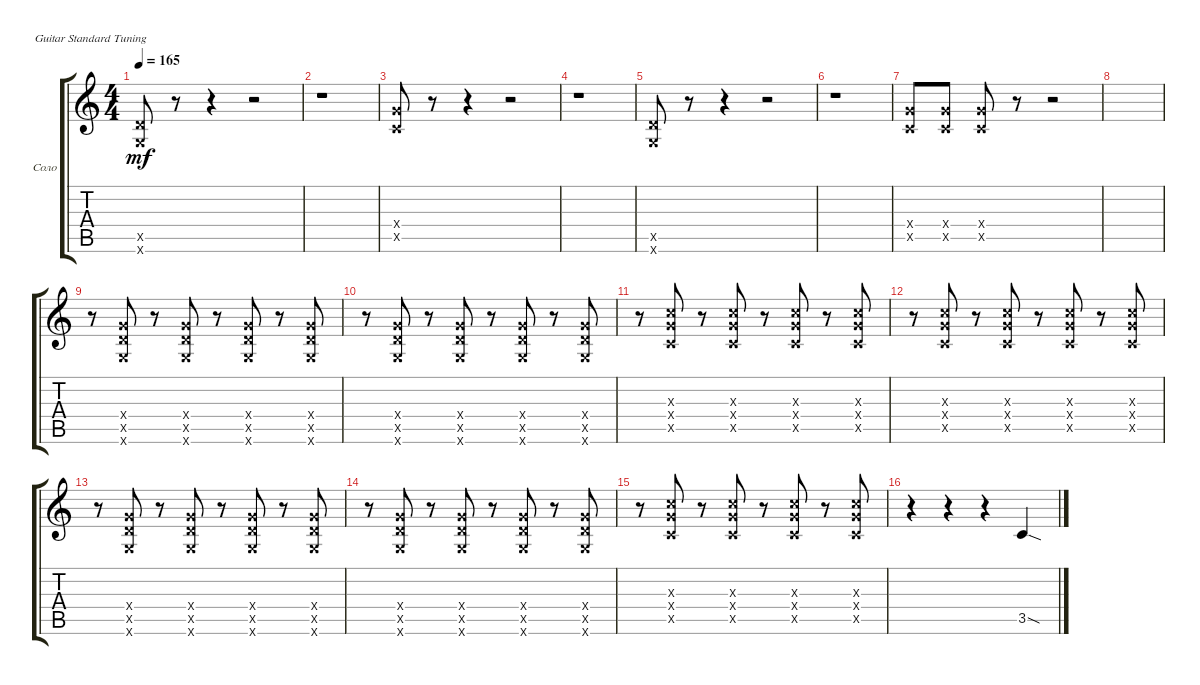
\defaultSystemsLayout 4
\bracketExtendMode groupsimilarinstruments
\firstSystemTrackNameOrientation horizontal
\otherSystemsTrackNameOrientation horizontal
\track ("Электрическая гитара (Соло)" "Соло") {instrument overdrivenguitar}
\staff {score tabs}
\tuning (E4 B3 G3 D3 A2 E2)
\ts (4 4)
\tempo 165
\clef g2
\ks c
(3.6{x} 5.5{x}).8{dy mf instrument overdrivenguitar} r.8 r.4 r.2 |
r.1 |
(3.5{x} 5.4{x}).8 r.8 r.4 r.2 |
r.1 |
(3.6{x} 5.5{x}).8 r.8 r.4 r.2 |
r.1 |
(3.5{x} 5.4{x}).8 (3.5{x} 5.4{x}).8 (3.5{x} 5.4{x}).8 r.8 r.2 |
|
\scale
0.333333 r.8 (3.6{x} 5.5{x} 5.4{x}).8 r.8 (3.6{x} 5.5{x} 5.4{x}).8 r.8 (3.6{x} 5.5{x} 5.4{x}).8 r.8 (3.6{x} 5.5{x} 5.4{x}).8 |
\scale
0.333333 r.8 (3.6{x} 5.5{x} 5.4{x}).8 r.8 (3.6{x} 5.5{x} 5.4{x}).8 r.8 (3.6{x} 5.5{x} 5.4{x}).8 r.8 (3.6{x} 5.5{x} 5.4{x}).8 |
\scale
0.333333 r.8 (3.5{x} 5.4{x} 5.3{x}).8 r.8 (3.5{x} 5.4{x} 5.3{x}).8 r.8 (3.5{x} 5.4{x} 5.3{x}).8 r.8 (3.5{x} 5.4{x} 5.3{x}).8 |
\scale
0.333333 r.8 (3.5{x} 5.4{x} 5.3{x}).8 r.8 (3.5{x} 5.4{x} 5.3{x}).8 r.8 (3.5{x} 5.4{x} 5.3{x}).8 r.8 (3.5{x} 5.4{x} 5.3{x}).8 |
\scale
0.333333 r.8 (3.6{x} 5.5{x} 5.4{x}).8 r.8 (3.6{x} 5.5{x} 5.4{x}).8 r.8 (3.6{x} 5.5{x} 5.4{x}).8 r.8 (3.6{x} 5.5{x} 5.4{x}).8 |
\scale
0.333333 r.8 (3.6{x} 5.5{x} 5.4{x}).8 r.8 (3.6{x} 5.5{x} 5.4{x}).8 r.8 (3.6{x} 5.5{x} 5.4{x}).8 r.8 (3.6{x} 5.5{x} 5.4{x}).8 |
\scale
0.333333 r.8 (3.5{x} 5.4{x} 5.3{x}).8 r.8 (3.5{x} 5.4{x} 5.3{x}).8 r.8 (3.5{x} 5.4{x} 5.3{x}).8 r.8 (3.5{x} 5.4{x} 5.3{x}).8 |
\scale
0.333333 r.4 r.4 r.4 3.5{sod}.4
